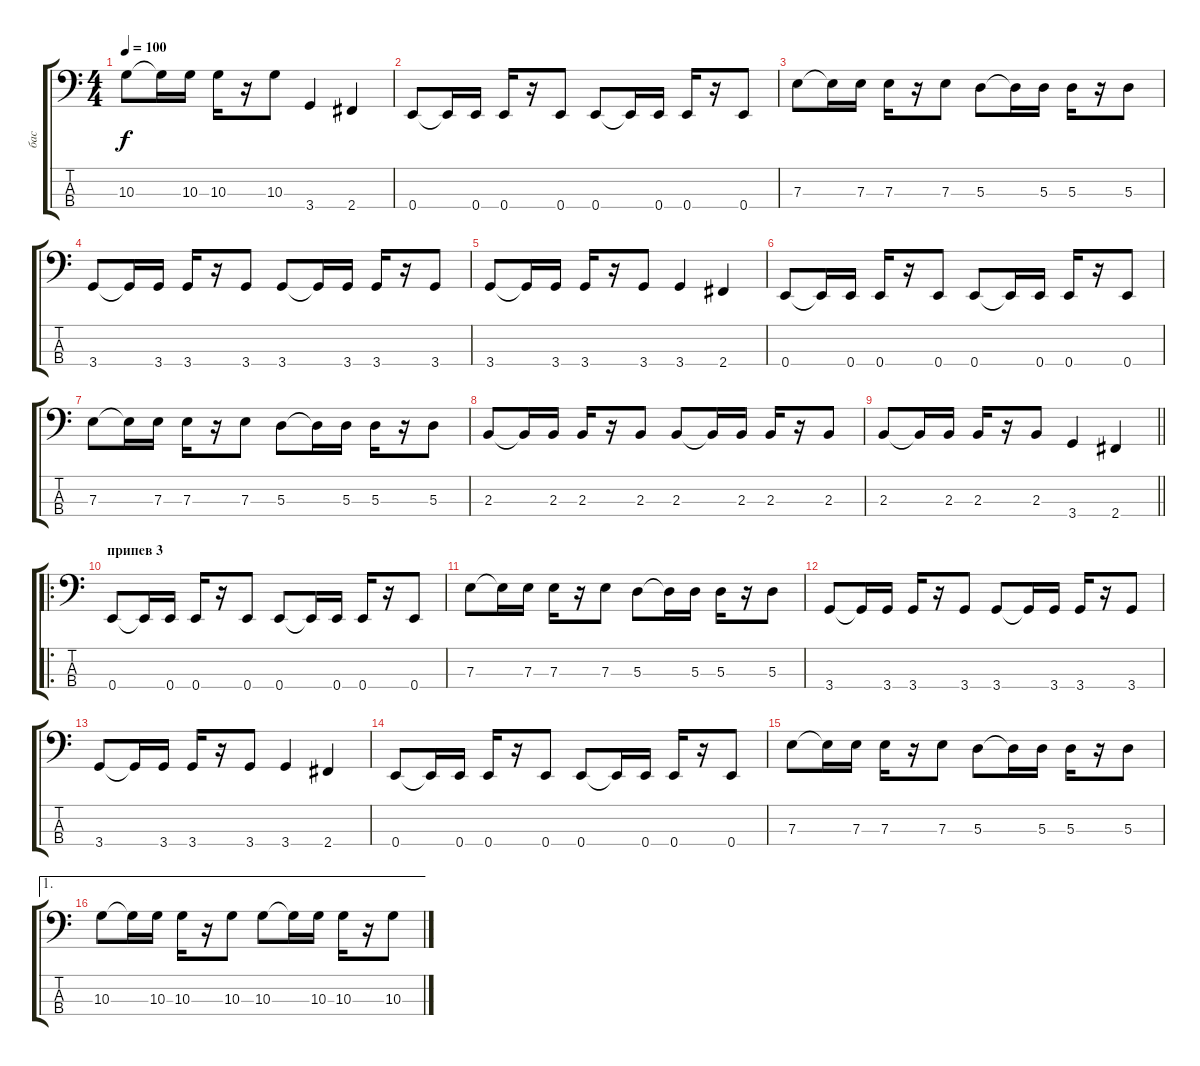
\track ("бас" "бас") {instrument electricbassfinger}
\staff {score tabs}
\tuning (G2 D2 A1 E1) {hide}
\ts (4 4)
\tempo 100
\clef f4
\ks c
10.3.8{dy f} 10.3{t}.16 10.3.16 10.3.16 r.16 10.3.8 3.4.4 2.4.4 |
0.4.8 0.4{t}.16 0.4.16 0.4.16 r.16 0.4.8 0.4.8 0.4{t}.16 0.4.16 0.4.16 r.16 0.4.8 |
7.3.8 7.3{t}.16 7.3.16 7.3.16 r.16 7.3.8 5.3.8 5.3{t}.16 5.3.16 5.3.16 r.16 5.3.8 |
3.4.8 3.4{t}.16 3.4.16 3.4.16 r.16 3.4.8 3.4.8 3.4{t}.16 3.4.16 3.4.16 r.16 3.4.8 |
3.4.8 3.4{t}.16 3.4.16 3.4.16 r.16 3.4.8 3.4.4 2.4.4 |
0.4.8 0.4{t}.16 0.4.16 0.4.16 r.16 0.4.8 0.4.8 0.4{t}.16 0.4.16 0.4.16 r.16 0.4.8 |
7.3.8 7.3{t}.16 7.3.16 7.3.16 r.16 7.3.8 5.3.8 5.3{t}.16 5.3.16 5.3.16 r.16 5.3.8 |
2.3.8 2.3{t}.16 2.3.16 2.3.16 r.16 2.3.8 2.3.8 2.3{t}.16 2.3.16 2.3.16 r.16 2.3.8 |
\barLineRight lightlight
2.3.8 2.3{t}.16 2.3.16 2.3.16 r.16 2.3.8 3.4.4 2.4.4 |
\ro
\section ("" "припев 3")
0.4.8 0.4{t}.16 0.4.16 0.4.16 r.16 0.4.8 0.4.8 0.4{t}.16 0.4.16 0.4.16 r.16 0.4.8 |
7.3.8 7.3{t}.16 7.3.16 7.3.16 r.16 7.3.8 5.3.8 5.3{t}.16 5.3.16 5.3.16 r.16 5.3.8 |
3.4.8 3.4{t}.16 3.4.16 3.4.16 r.16 3.4.8 3.4.8 3.4{t}.16 3.4.16 3.4.16 r.16 3.4.8 |
3.4.8 3.4{t}.16 3.4.16 3.4.16 r.16 3.4.8 3.4.4 2.4.4 |
0.4.8 0.4{t}.16 0.4.16 0.4.16 r.16 0.4.8 0.4.8 0.4{t}.16 0.4.16 0.4.16 r.16 0.4.8 |
7.3.8 7.3{t}.16 7.3.16 7.3.16 r.16 7.3.8 5.3.8 5.3{t}.16 5.3.16 5.3.16 r.16 5.3.8 |
\ae 1
10.3.8 10.3{t}.16 10.3.16 10.3.16 r.16 10.3.8 10.3.8 10.3{t}.16 10.3.16 10.3.16 r.16 10.3.8
